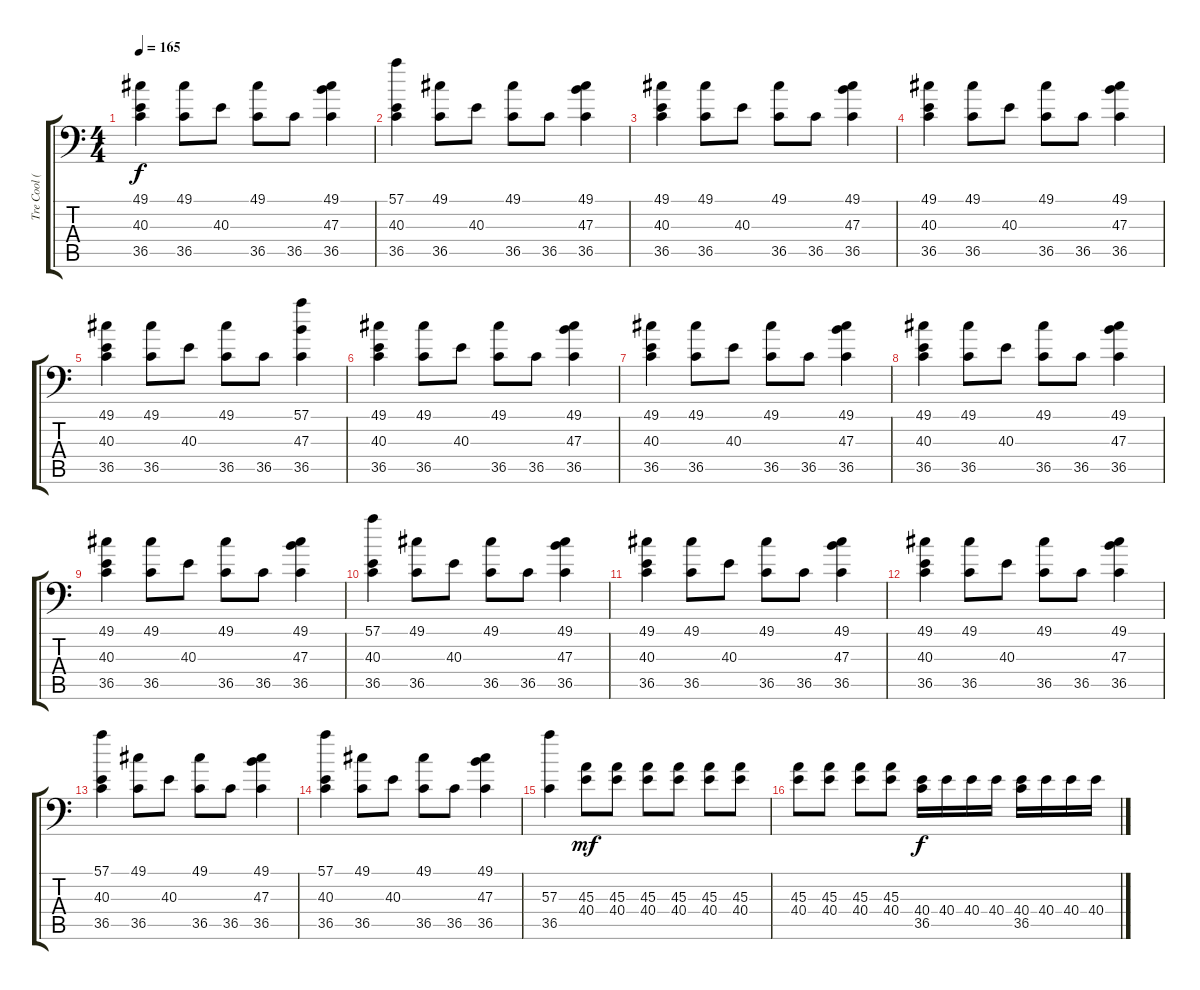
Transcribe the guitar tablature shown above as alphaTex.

\track ("Tre Cool (Drums)" "Tre Cool (") {instrument acousticgrandpiano}
\staff {score tabs}
\tuning (C-1 C-1 C-1 C-1 C-1 C-1) {hide}
\ts (4 4)
\tempo 165
\clef f4
\ks c
(49.1 40.3 36.5).4{dy f} (49.1 36.5).8 40.3.8 (49.1 36.5).8 36.5.8 (49.1 47.3 36.5).4 |
(57.1 40.3 36.5).4 (49.1 36.5).8 40.3.8 (49.1 36.5).8 36.5.8 (49.1 47.3 36.5).4 |
(49.1 40.3 36.5).4 (49.1 36.5).8 40.3.8 (49.1 36.5).8 36.5.8 (49.1 47.3 36.5).4 |
(49.1 40.3 36.5).4 (49.1 36.5).8 40.3.8 (49.1 36.5).8 36.5.8 (49.1 47.3 36.5).4 |
(49.1 40.3 36.5).4 (49.1 36.5).8 40.3.8 (49.1 36.5).8 36.5.8 (57.1 47.3 36.5).4 |
(49.1 40.3 36.5).4 (49.1 36.5).8 40.3.8 (49.1 36.5).8 36.5.8 (49.1 47.3 36.5).4 |
(49.1 40.3 36.5).4 (49.1 36.5).8 40.3.8 (49.1 36.5).8 36.5.8 (49.1 47.3 36.5).4 |
(49.1 40.3 36.5).4 (49.1 36.5).8 40.3.8 (49.1 36.5).8 36.5.8 (49.1 47.3 36.5).4 |
(49.1 40.3 36.5).4 (49.1 36.5).8 40.3.8 (49.1 36.5).8 36.5.8 (49.1 47.3 36.5).4 |
(57.1 40.3 36.5).4 (49.1 36.5).8 40.3.8 (49.1 36.5).8 36.5.8 (49.1 47.3 36.5).4 |
(49.1 40.3 36.5).4 (49.1 36.5).8 40.3.8 (49.1 36.5).8 36.5.8 (49.1 47.3 36.5).4 |
(49.1 40.3 36.5).4 (49.1 36.5).8 40.3.8 (49.1 36.5).8 36.5.8 (49.1 47.3 36.5).4 |
(57.1 40.3 36.5).4 (49.1 36.5).8 40.3.8 (49.1 36.5).8 36.5.8 (49.1 47.3 36.5).4 |
(57.1 40.3 36.5).4 (49.1 36.5).8 40.3.8 (49.1 36.5).8 36.5.8 (49.1 47.3 36.5).4 |
(57.3 36.5).4 (45.3 40.4).8{dy mf} (45.3 40.4).8 (45.3 40.4).8 (45.3 40.4).8 (45.3 40.4).8 (45.3 40.4).8 |
(45.3 40.4).8 (45.3 40.4).8 (45.3 40.4).8 (45.3 40.4).8 (40.4 36.5).16{dy f} 40.4.16 40.4.16 40.4.16 (40.4 36.5).16 40.4.16 40.4.16 40.4.16
